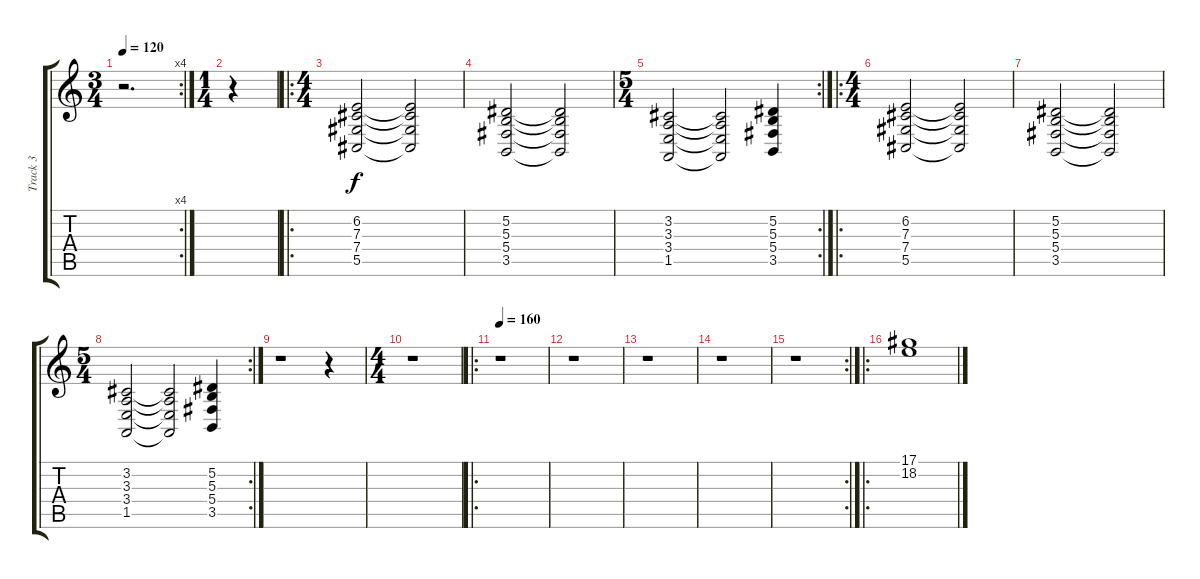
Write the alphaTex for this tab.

\track ("Track 3" "Track 3") {instrument pad4choir}
\staff {score tabs}
\tuning (Eb4 Bb3 Gb3 Db3 Ab2 Db2) {hide}
\rc 4
\ts (3 4)
\tempo 120
\clef g2
\ks c
r.2{d dy f} |
\ts (1 4)
r.4 |
\ro
\ts (4 4)
(6.2 7.3 7.4 5.5).2 (6.2{t} 7.3{t} 7.4{t} 5.5{t}).2 |
(5.2 5.3 5.4 3.5).2 (5.2{t} 5.3{t} 5.4{t} 3.5{t}).2 |
\rc 2
\ts (5 4)
(3.2 3.3 3.4 1.5).2 (3.2{t} 3.3{t} 3.4{t} 1.5{t}).2 (5.2 5.3 5.4 3.5).4 |
\ro
\ts (4 4)
(6.2 7.3 7.4 5.5).2 (6.2{t} 7.3{t} 7.4{t} 5.5{t}).2 |
(5.2 5.3 5.4 3.5).2 (5.2{t} 5.3{t} 5.4{t} 3.5{t}).2 |
\rc 2
\ts (5 4)
(3.2 3.3 3.4 1.5).2 (3.2{t} 3.3{t} 3.4{t} 1.5{t}).2 (5.2 5.3 5.4 3.5).4 |
r.1 r.4 |
\ts (4 4)
r.1 |
\ro
\tempo 160
r.1 |
r.1 |
r.1 |
r.1 |
\rc 2
r.1 |
\ro
(17.1 18.2).1
